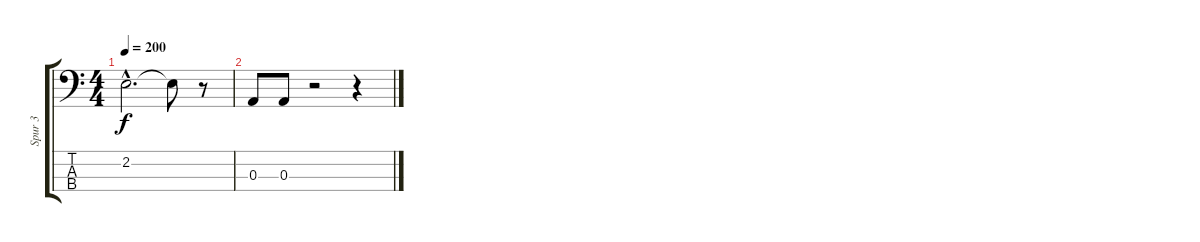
\track ("Spur 3" "Spur 3") {instrument electricbassfinger}
\staff {score tabs}
\tuning (G2 D2 A1 E1) {hide}
\ts (4 4)
\tempo 200
\clef f4
\ks c
2.2{hac t}.2{d dy f} 2.2{t}.8 r.8 |
0.3.8 0.3.8 r.2 r.4
